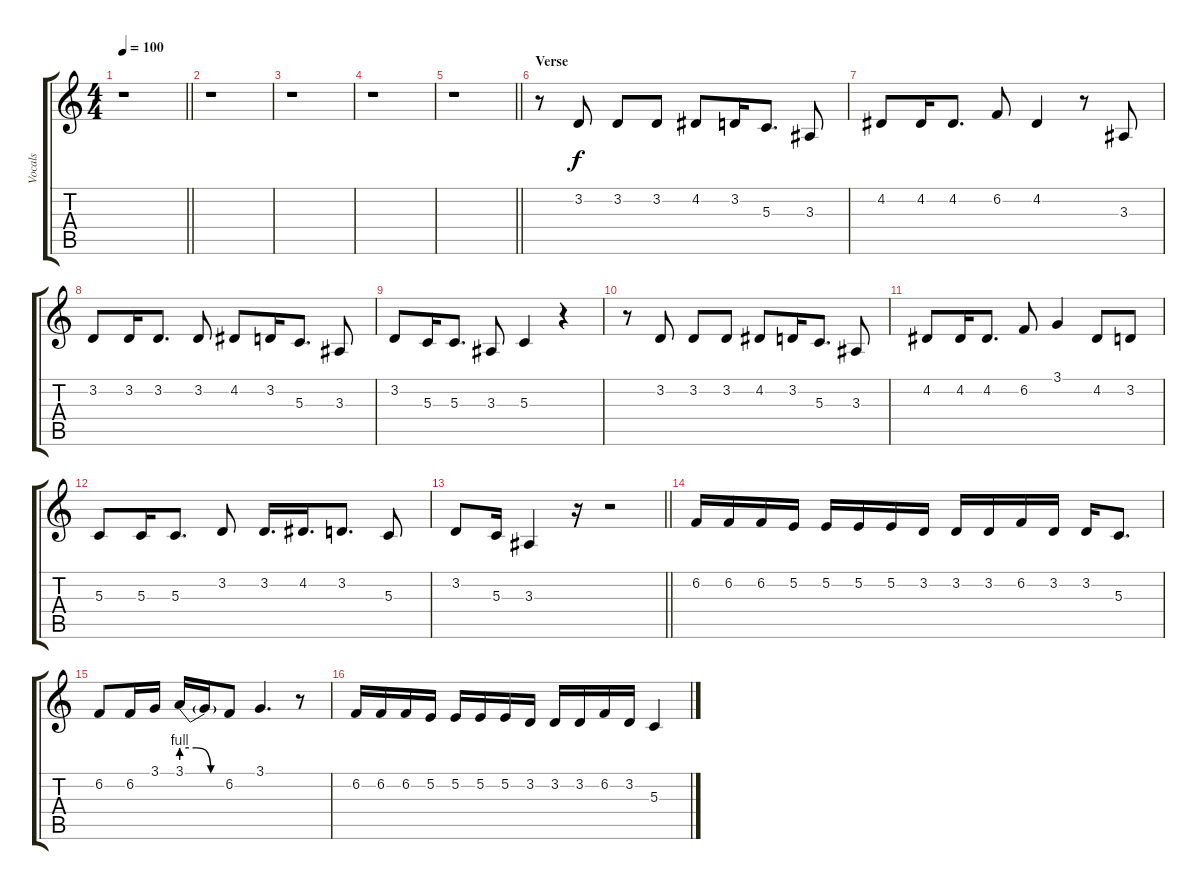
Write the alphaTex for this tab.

\track ("Vocals" "Vocals") {instrument lead2sawtooth}
\staff {score tabs}
\tuning (E4 B3 G3 D3 A2 E2) {hide}
\ts (4 4)
\tempo 100
\clef g2
\barLineRight lightlight
\ks c
r.1{dy f} |
\section ("" "")
r.1 |
r.1 |
r.1 |
\barLineRight lightlight
r.1 |
\section ("" "Verse")
r.8 3.2.8 3.2.8 3.2.8 4.2.8 3.2.16 5.3.8{d} 3.3.8 |
4.2.8 4.2.16 4.2.8{d} 6.2.8 4.2.4 r.8 3.3.8 |
3.2.8 3.2.16 3.2.8{d} 3.2.8 4.2.8 3.2.16 5.3.8{d} 3.3.8 |
3.2.8 5.3.16 5.3.8{d} 3.3.8 5.3.4 r.4 |
r.8 3.2.8 3.2.8 3.2.8 4.2.8 3.2.16 5.3.8{d} 3.3.8 |
4.2.8 4.2.16 4.2.8{d} 6.2.8 3.1.4 4.2.8 3.2.8 |
5.3.8 5.3.16 5.3.8{d} 3.2.8 3.2.16{d} 4.2.16{d} 3.2.8{d} 5.3.8 |
\barLineRight lightlight
3.2.8 5.3.16 3.3.4 r.16 r.2 |
\section ("" "")
6.2.16 6.2.16 6.2.16 5.2.16 5.2.16 5.2.16 5.2.16 3.2.16 3.2.16 3.2.16 6.2.16 3.2.16 3.2.16 5.3.8{d} |
6.2.8 6.2.16 3.1.16 3.1{be (custom 0 4 20 4 40 0 60 0)}.16 3.1{t}.16 6.2.8 3.1.4{d} r.8 |
6.2.16 6.2.16 6.2.16 5.2.16 5.2.16 5.2.16 5.2.16 3.2.16 3.2.16 3.2.16 6.2.16 3.2.16 5.3.4
